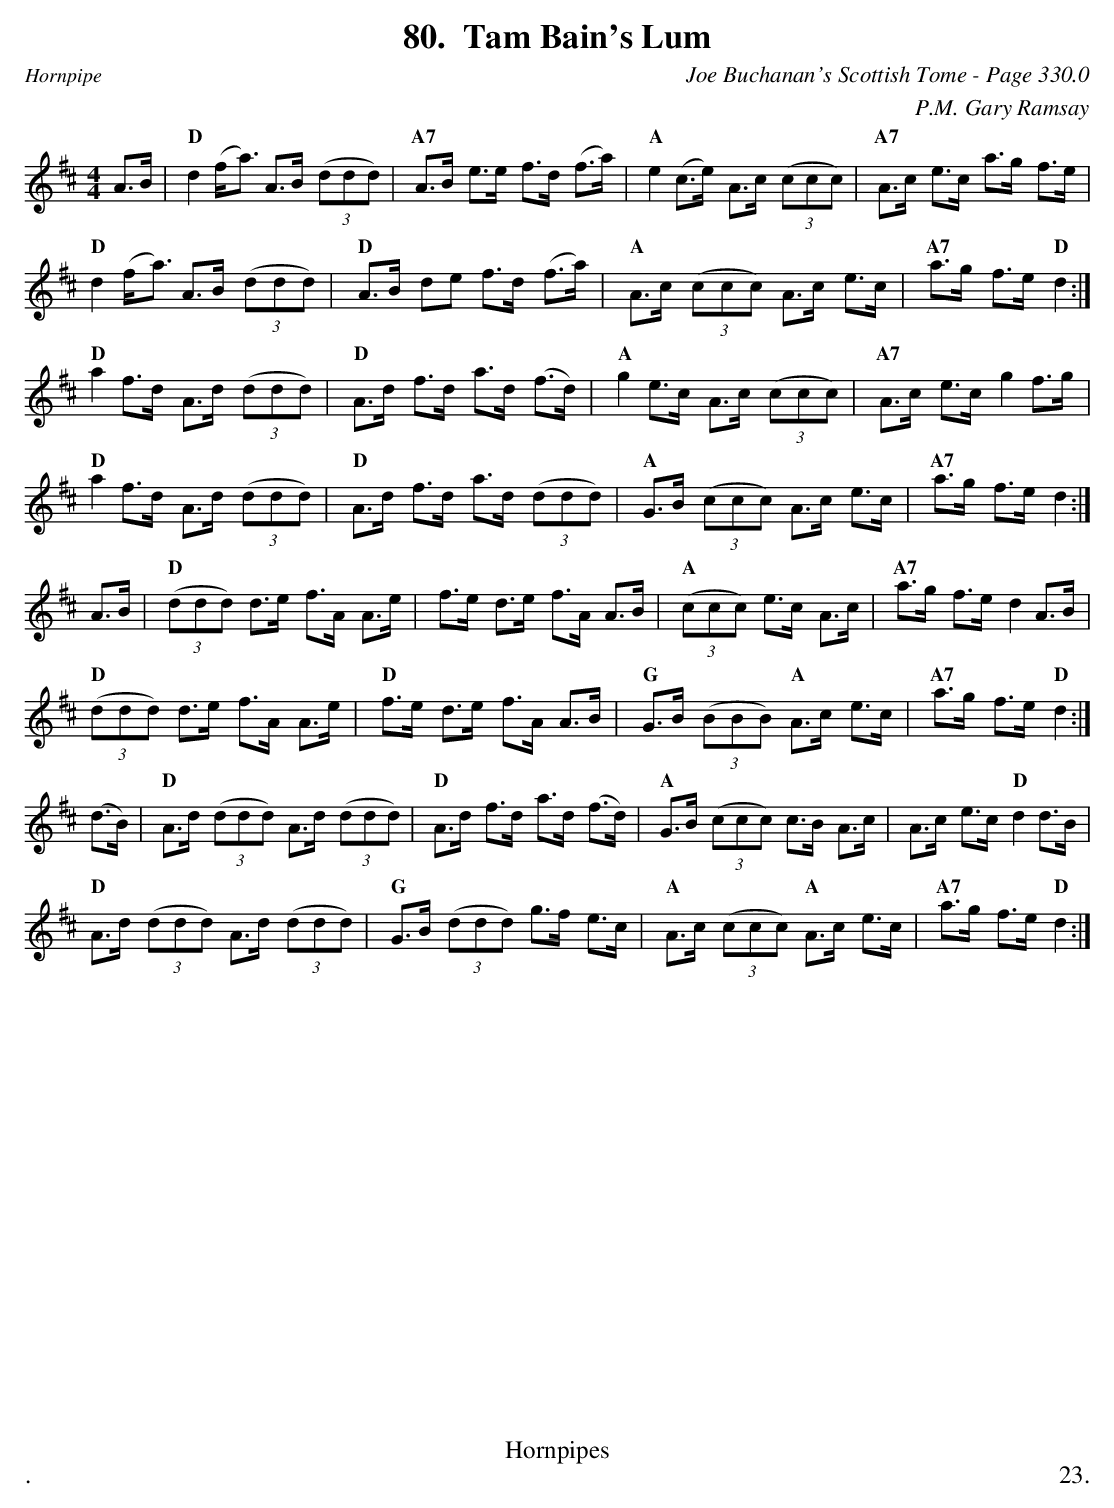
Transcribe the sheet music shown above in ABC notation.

X:1
T:Tam Bain's Lum
C:Joe Buchanan's Scottish Tome - Page 330.0
C:P.M. Gary Ramsay
L:1/8
M:4/4
K:D
A>B | "D"d2 (f<a) A>B ((3ddd) | "A7"A>B e>e f>d (f>a) | \
"A"e2 (c>e) A>c ((3ccc) | "A7"A>c e>c a>g f>e |
"D"d2 (f<a) A>B ((3ddd) | "D"A>B de f>d (f>a) | \
"A"A>c ((3ccc) A>c e>c | "A7"a>g f>e "D"d2 :|
"D"a2 f>d A>d ((3ddd) | "D"A>d f>d a>d (f>d) | \
"A"g2 e>c A>c ((3ccc) | "A7"A>c e>c g2 f>g |
"D"a2 f>d A>d ((3ddd) | "D"A>d f>d a>d ((3ddd) |\
"A"G>B ((3ccc) A>c e>c  | "A7"a>g f>e d2 :|
A>B | "D"((3ddd) d>e f>A A>e | f>e d>e f>A A>B |\
"A"((3ccc) e>c A>c | "A7"a>g f>e d2 A>B |
"D"((3ddd) d>e f>A A>e | "D"f>e d>e f>A A>B | \
"G"G>B ((3BBB) "A"A>c e>c  | "A7"a>g f>e "D"d2 :|
(d>B) | "D"A>d ((3ddd)  A>d ((3ddd) | "D"A>d f>d a>d (f>d) | \
"A"G>B ((3ccc) c>B A>c | A>c e>c "D"d2 d>B |
"D"A>d ((3ddd) A>d ((3ddd) | "G"G>B ((3ddd) g>f e>c | \
"A"A>c ((3ccc) "A"A>c e>c | "A7"a>g f>e "D"d2 :|
